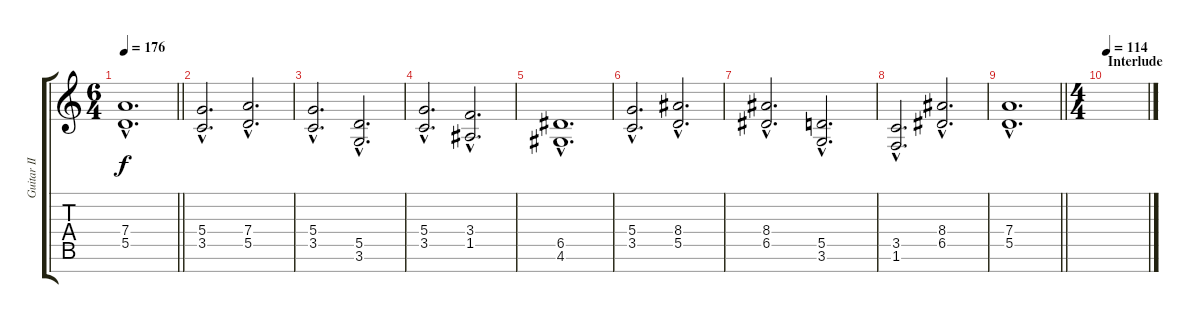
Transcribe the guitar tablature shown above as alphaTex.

\track ("Guitar II" "Guitar II") {instrument distortionguitar}
\staff {score tabs}
\tuning (E4 B3 G3 D3 A2 E2 B1) {hide}
\ts (6 4)
\tempo 176
\clef g2
\barLineRight lightlight
\ks c
(7.4{hac} 5.5{hac}).1{d dy f} |
(5.4{hac} 3.5{hac}).2{d} (7.4{hac} 5.5{hac}).2{d} |
(5.4{hac} 3.5{hac}).2{d} (5.5{hac} 3.6{hac}).2{d} |
(5.4{hac} 3.5{hac}).2{d} (3.4{hac} 1.5{hac}).2{d} |
(6.5{hac} 4.6{hac}).1{d} |
(5.4{hac} 3.5{hac}).2{d} (8.4{hac} 5.5{hac}).2{d} |
(8.4{hac} 6.5{hac}).2{d} (5.5{hac} 3.6{hac}).2{d} |
(3.5{hac} 1.6{hac}).2{d} (8.4{hac} 6.5{hac}).2{d} |
\barLineRight lightlight
(7.4{hac} 5.5{hac}).1{d} |
\ts (4 4)
\section ("" "Interlude")
\tempo 114
